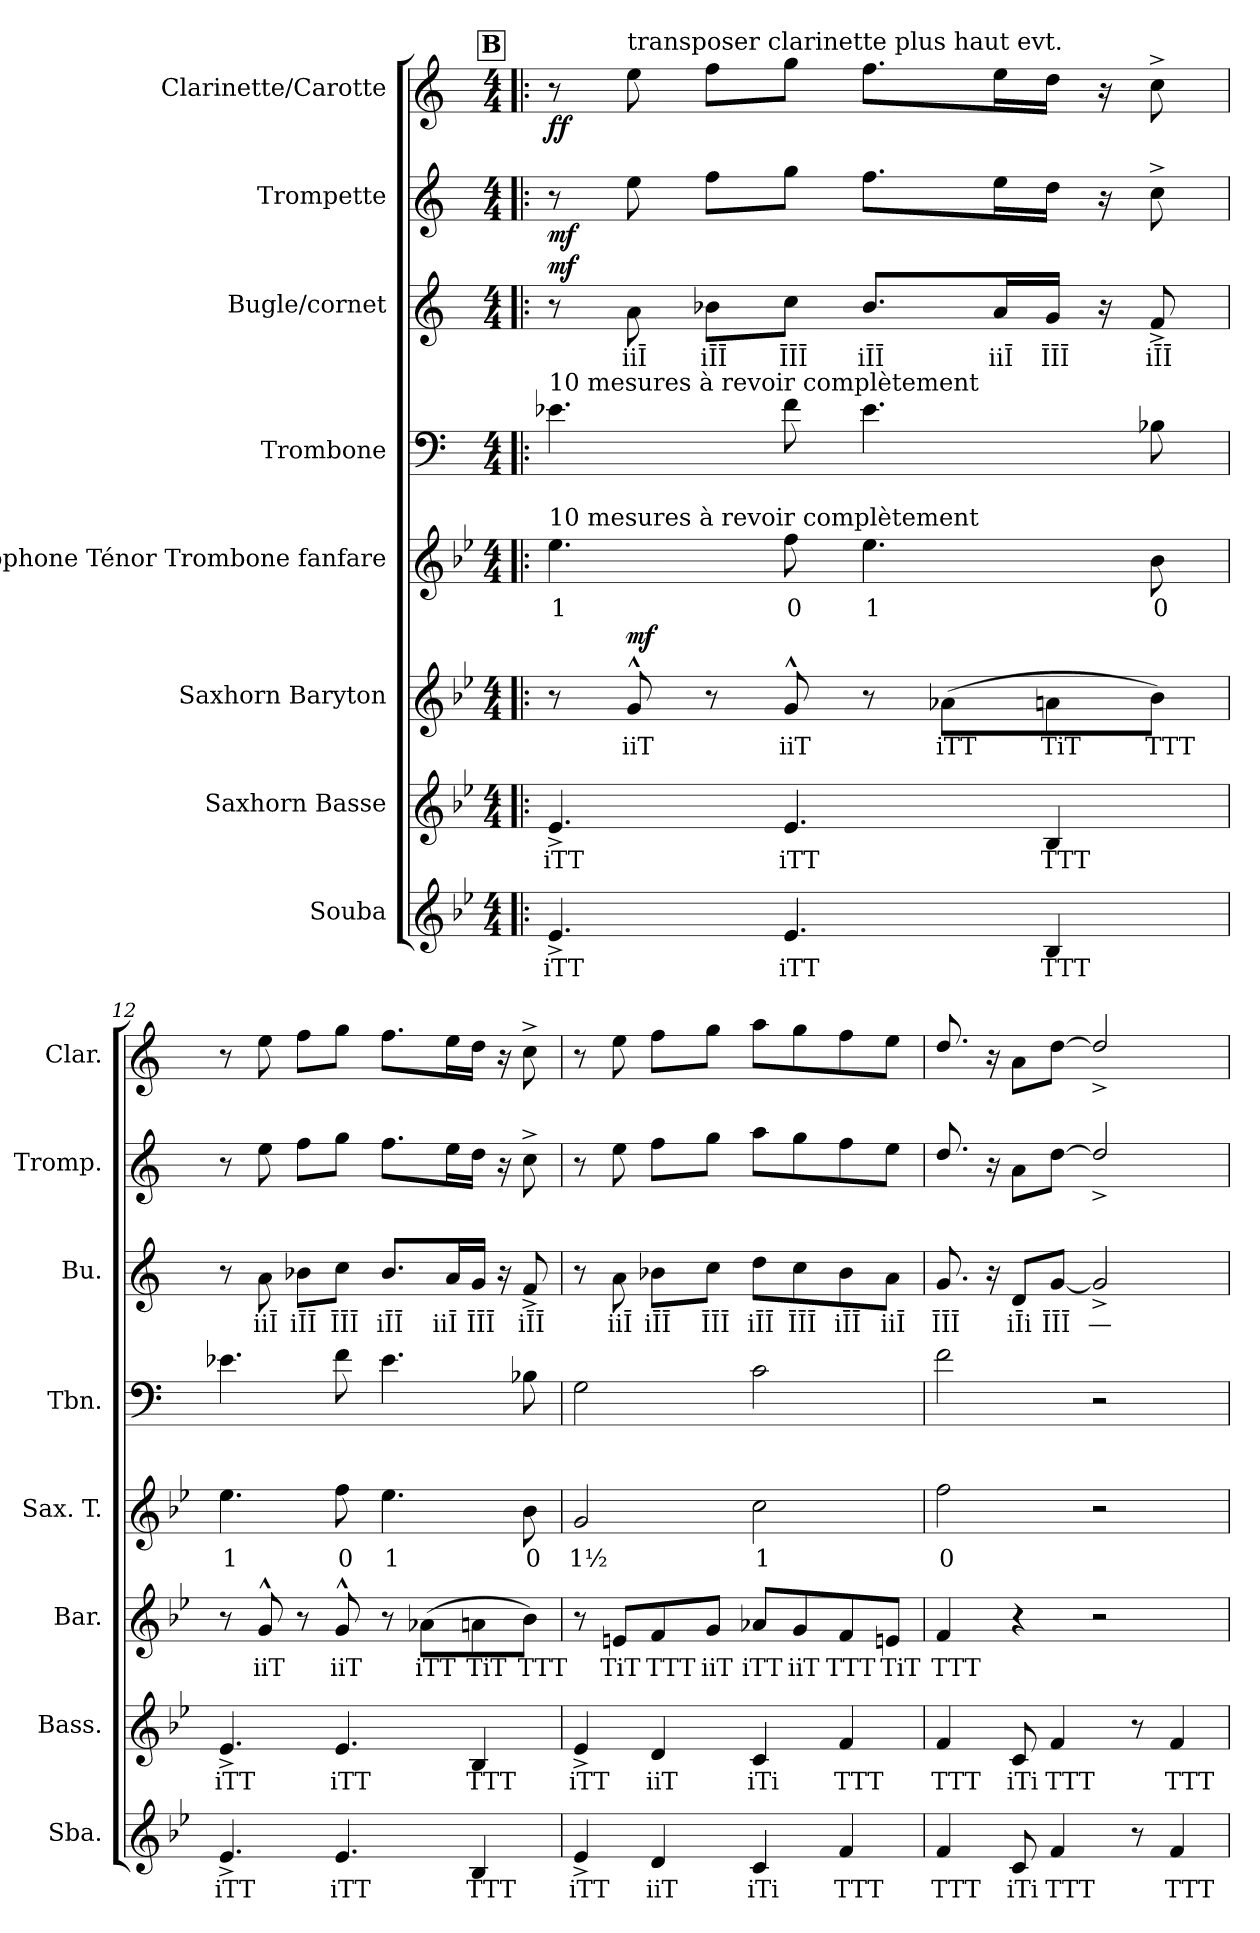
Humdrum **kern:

**kern	**text	**kern	**text	**kern	**text	**dynam	**kern	**text	**kern	**kern	**text	**dynam	**kern	**dynam	**kern	**dynam
*part8	*part8	*part7	*part7	*part6	*part6	*part6	*part5	*part5	*part4	*part3	*part3	*part3	*part2	*part2	*part1	*part1
*staff8	*staff8	*staff7	*staff7	*staff6	*staff6	*staff6	*staff5	*staff5	*staff4	*staff3	*staff3	*staff3	*staff2	*staff2	*staff1	*staff1
*I"Souba	*	*I"Saxhorn Basse	*	*I"Saxhorn Baryton	*	*	*I"Saxophone Ténor Trombone fanfare	*	*I"Trombone	*I"Bugle/cornet	*	*	*I"Trompette	*	*I"Clarinette/Carotte	*
*I'Sba.	*	*I'Bass.	*	*I'Bar.	*	*	*I'Sax. T.	*	*I'Tbn.	*I'Bu.	*	*	*I'Tromp.	*	*I'Clar.	*
!!LO:PB:g=z
*clefG2	*	*clefG2	*	*clefG2	*	*	*clefG2	*	*clefF4	*clefG2	*	*	*clefG2	*	*clefG2	*
*ITrd15c26	*	*ITrd8c14	*	*ITrd8c14	*	*	*ITrd8c14	*	*	*ITrd1c2	*	*	*ITrd1c2	*	*ITrd1c2	*
*k[b-e-]	*	*k[b-e-]	*	*k[b-e-]	*	*	*k[b-e-]	*	*k[]	*k[b-e-]	*	*	*k[b-e-]	*	*k[b-e-]	*
*M4/4	*	*M4/4	*	*M4/4	*	*	*M4/4	*	*M4/4	*M4/4	*	*	*M4/4	*	*M4/4	*
!!LO:REH:place=s1:a:B:fs=14:t=B
=11!|:	=11!|:	=11!|:	=11!|:	=11!|:	=11!|:	=11!|:	=11!|:	=11!|:	=11!|:	=11!|:	=11!|:	=11!|:	=11!|:	=11!|:	=11!|:	=11!|:
!	!	!	!	!	!	!	!	!	!LO:TX:a:t=10 mesures à revoir complètement	!	!	!	!	!	!	!
!	!	!	!	!	!	!	!LO:TX:a:t=10 mesures à revoir complètement	!	!	!	!	!	!	!	!	!
!	!LO:LY:b	!	!LO:LY:b	!	!	!	!	!LO:LY:b	!	!	!	!LO:DY:b	!	!LO:DY:b	!	!LO:DY:b
4.EE-^/	iTT	4.E-^/	iTT	8r	.	.	4.e-\	1	4.e-X\	8r	.	mf	8r	mf	8r	ff
!	!	!	!	!	!	!	!	!	!	!	!	!	!	!	!LO:TX:a:t=transposer clarinette plus haut evt.	!
!	!	!	!	!	!LO:LY:b	!LO:DY:b	!	!	!	!	!LO:LY:b	!	!	!	!	!
.	.	.	.	8G^^/	iiT	mf	.	.	.	8g\	iiĪ	.	8dd\	.	8dd\	.
!	!	!	!	!	!	!	!	!	!	!	!LO:LY:b	!	!	!	!	!
.	.	.	.	8r	.	.	.	.	.	8a-X\L	iĪĪ	.	8ee-\L	.	8ee-\L	.
!	!LO:LY:b	!	!LO:LY:b	!	!LO:LY:b	!	!	!LO:LY:b	!	!	!LO:LY:b	!	!	!	!	!
4.EE-/	iTT	4.E-/	iTT	8G^^/	iiT	.	8f\	0	8f\	8b-\J	ĪĪĪ	.	8ff\J	.	8ff\J	.
!	!	!	!	!	!	!	!	!LO:LY:b	!	!	!LO:LY:b	!	!	!	!	!
.	.	.	.	8r	.	.	4.e-\	1	4.e-\	8.a-/L	iĪĪ	.	8.ee-\L	.	8.ee-\L	.
!	!	!	!	!	!LO:LY:b	!	!	!	!	!	!	!	!	!	!	!
.	.	.	.	(>8A-X\L	iTT	.	.	.	.	.	.	.	.	.	.	.
!	!	!	!	!	!	!	!	!	!	!	!LO:LY:b	!	!	!	!	!
.	.	.	.	.	.	.	.	.	.	16g/L	iiĪ	.	16dd\L	.	16dd\L	.
!	!LO:LY:b	!	!LO:LY:b	!	!LO:LY:b	!	!	!	!	!	!LO:LY:b	!	!	!	!	!
4BBB-/	TTT	4BB-/	TTT	8An\	TiT	.	.	.	.	16f/JJ	ĪĪĪ	.	16cc\JJ	.	16cc\JJ	.
.	.	.	.	.	.	.	.	.	.	16r	.	.	16r	.	16r	.
!	!	!	!	!	!LO:LY:b	!	!	!LO:LY:b	!	!	!LO:LY:b	!	!	!	!	!
.	.	.	.	8B-\J)	TTT	.	8B-\	0	8B-X\	8e-^/	iĪĪ	.	8b-^\	.	8b-^\	.
=12	=12	=12	=12	=12	=12	=12	=12	=12	=12	=12	=12	=12	=12	=12	=12	=12
!	!LO:LY:b	!	!LO:LY:b	!	!	!	!	!LO:LY:b	!	!	!	!	!	!	!	!
4.EE-^/	iTT	4.E-^/	iTT	8r	.	.	4.e-\	1	4.e-X\	8r	.	.	8r	.	8r	.
!	!	!	!	!	!LO:LY:b	!	!	!	!	!	!LO:LY:b	!	!	!	!	!
.	.	.	.	8G^^/	iiT	.	.	.	.	8g\	iiĪ	.	8dd\	.	8dd\	.
!	!	!	!	!	!	!	!	!	!	!	!LO:LY:b	!	!	!	!	!
.	.	.	.	8r	.	.	.	.	.	8a-X\L	iĪĪ	.	8ee-\L	.	8ee-\L	.
!	!LO:LY:b	!	!LO:LY:b	!	!LO:LY:b	!	!	!LO:LY:b	!	!	!LO:LY:b	!	!	!	!	!
4.EE-/	iTT	4.E-/	iTT	8G^^/	iiT	.	8f\	0	8f\	8b-\J	ĪĪĪ	.	8ff\J	.	8ff\J	.
!	!	!	!	!	!	!	!	!LO:LY:b	!	!	!LO:LY:b	!	!	!	!	!
.	.	.	.	8r	.	.	4.e-\	1	4.e-\	8.a-/L	iĪĪ	.	8.ee-\L	.	8.ee-\L	.
!	!	!	!	!	!LO:LY:b	!	!	!	!	!	!	!	!	!	!	!
.	.	.	.	(>8A-X\L	iTT	.	.	.	.	.	.	.	.	.	.	.
!	!	!	!	!	!	!	!	!	!	!	!LO:LY:b	!	!	!	!	!
.	.	.	.	.	.	.	.	.	.	16g/L	iiĪ	.	16dd\L	.	16dd\L	.
!	!LO:LY:b	!	!LO:LY:b	!	!LO:LY:b	!	!	!	!	!	!LO:LY:b	!	!	!	!	!
4BBB-/	TTT	4BB-/	TTT	8An\	TiT	.	.	.	.	16f/JJ	ĪĪĪ	.	16cc\JJ	.	16cc\JJ	.
.	.	.	.	.	.	.	.	.	.	16r	.	.	16r	.	16r	.
!	!	!	!	!	!LO:LY:b	!	!	!LO:LY:b	!	!	!LO:LY:b	!	!	!	!	!
.	.	.	.	8B-\J)	TTT	.	8B-\	0	8B-X\	8e-^/	iĪĪ	.	8b-^\	.	8b-^\	.
!!LO:PB:g=z
=13	=13	=13	=13	=13	=13	=13	=13	=13	=13	=13	=13	=13	=13	=13	=13	=13
!	!LO:LY:b	!	!LO:LY:b	!	!	!	!	!LO:LY:b	!	!	!	!	!	!	!	!
4EE-^/	iTT	4E-^/	iTT	8r	.	.	2G/	1½	2G\	8r	.	.	8r	.	8r	.
!	!	!	!	!	!LO:LY:b	!	!	!	!	!	!LO:LY:b	!	!	!	!	!
.	.	.	.	8En/L	TiT	.	.	.	.	8g\	iiĪ	.	8dd\	.	8dd\	.
!	!LO:LY:b	!	!LO:LY:b	!	!LO:LY:b	!	!	!	!	!	!LO:LY:b	!	!	!	!	!
4DD/	iiT	4D/	iiT	8F/	TTT	.	.	.	.	8a-X\L	iĪĪ	.	8ee-\L	.	8ee-\L	.
!	!	!	!	!	!LO:LY:b	!	!	!	!	!	!LO:LY:b	!	!	!	!	!
.	.	.	.	8G/J	iiT	.	.	.	.	8b-\J	ĪĪĪ	.	8ff\J	.	8ff\J	.
!	!LO:LY:b	!	!LO:LY:b	!	!LO:LY:b	!	!	!LO:LY:b	!	!	!LO:LY:b	!	!	!	!	!
4CC/	iTi	4C/	iTi	8A-X/L	iTT	.	2c\	1	2c\	8cc\L	iĪĪ	.	8gg\L	.	8gg\L	.
!	!	!	!	!	!LO:LY:b	!	!	!	!	!	!LO:LY:b	!	!	!	!	!
.	.	.	.	8G/	iiT	.	.	.	.	8b-\	ĪĪĪ	.	8ff\	.	8ff\	.
!	!LO:LY:b	!	!LO:LY:b	!	!LO:LY:b	!	!	!	!	!	!LO:LY:b	!	!	!	!	!
4FF/	TTT	4F/	TTT	8F/	TTT	.	.	.	.	8a-\	iĪĪ	.	8ee-\	.	8ee-\	.
!	!	!	!	!	!LO:LY:b	!	!	!	!	!	!LO:LY:b	!	!	!	!	!
.	.	.	.	8En/J	TiT	.	.	.	.	8g\J	iiĪ	.	8dd\J	.	8dd\J	.
=14	=14	=14	=14	=14	=14	=14	=14	=14	=14	=14	=14	=14	=14	=14	=14	=14
!	!LO:LY:b	!	!LO:LY:b	!	!LO:LY:b	!	!	!LO:LY:b	!	!	!LO:LY:b	!	!	!	!	!
4FF/	TTT	4F/	TTT	4F/	TTT	.	2f\	0	2f\	8.f/	ĪĪĪ	.	8.cc/	.	8.cc/	.
.	.	.	.	.	.	.	.	.	.	16r	.	.	16r	.	16r	.
!	!LO:LY:b	!	!LO:LY:b	!	!	!	!	!	!	!	!LO:LY:b	!	!	!	!	!
8CC/	iTi	8C/	iTi	4r	.	.	.	.	.	8c/L	iĪi	.	8g\L	.	8g\L	.
!	!LO:LY:b	!	!LO:LY:b	!	!	!	!	!	!	!	!LO:LY:b	!	!	!	!	!
4FF/	TTT	4F/	TTT	.	.	.	.	.	.	[8f/J	ĪĪĪ	.	[8cc\J	.	[8cc\J	.
!	!	!	!	!	!	!	!	!	!	!	!LO:LY:b	!	!	!	!	!
.	.	.	.	2r	.	.	2r	.	2r	2f^/]	—	.	2cc^/]	.	2cc^/]	.
8r	.	8r	.	.	.	.	.	.	.	.	.	.	.	.	.	.
!	!LO:LY:b	!	!LO:LY:b	!	!	!	!	!	!	!	!	!	!	!	!	!
4FF/	TTT	4F/	TTT	.	.	.	.	.	.	.	.	.	.	.	.	.
=	=	=	=	=	=	=	=	=	=	=	=	=	=	=	=	=
*-	*-	*-	*-	*-	*-	*-	*-	*-	*-	*-	*-	*-	*-	*-	*-	*-
